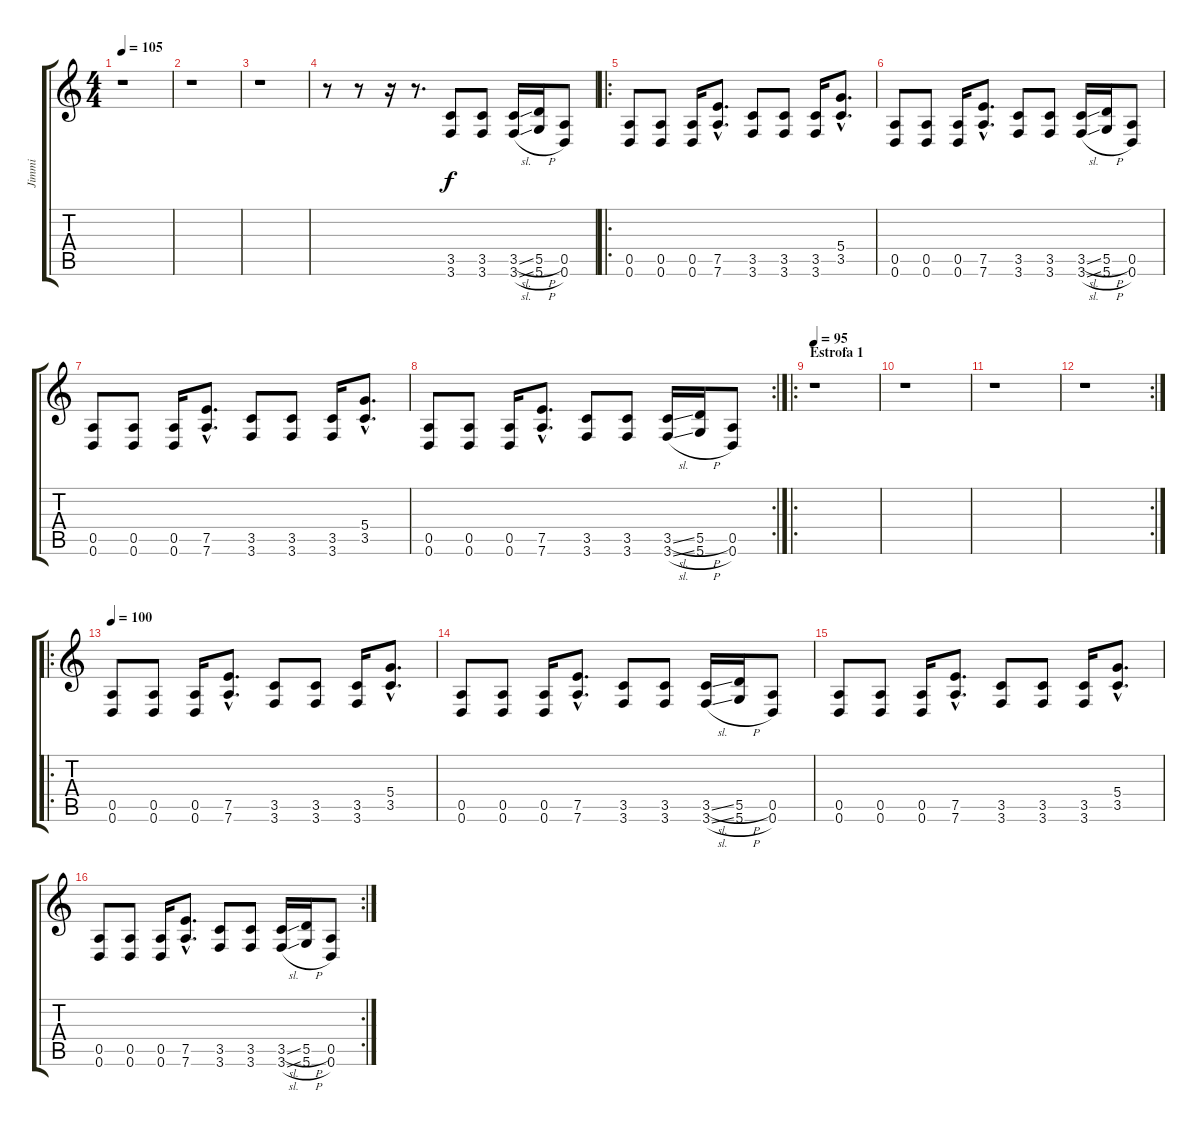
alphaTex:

\track ("Jimmi" "Jimmi") {instrument distortionguitar}
\staff {score tabs}
\tuning (E4 B3 G3 D3 A2 D2) {hide}
\ts (4 4)
\tempo 105
\clef g2
\ks c
r.1{dy f instrument distortionguitar} |
r.1 |
r.1 |
r.8 r.8 r.16 r.8{d} (3.5 3.6).8 (3.5 3.6).8 (3.5{sl} 3.6{sl}).16 (5.5{h} 5.6{h}).16 (0.5 0.6).8 |
\ro
(0.5 0.6).8 (0.5 0.6).8 (0.5 0.6).16 (7.5{hac} 7.6{hac}).8{d} (3.5 3.6).8 (3.5 3.6).8 (3.5 3.6).16 (5.4{hac} 3.5{hac}).8{d} |
(0.5 0.6).8 (0.5 0.6).8 (0.5 0.6).16 (7.5{hac} 7.6{hac}).8{d} (3.5 3.6).8 (3.5 3.6).8 (3.5{sl} 3.6{sl}).16 (5.5{h} 5.6{h}).16 (0.5 0.6).8 |
(0.5 0.6).8 (0.5 0.6).8 (0.5 0.6).16 (7.5{hac} 7.6{hac}).8{d} (3.5 3.6).8 (3.5 3.6).8 (3.5 3.6).16 (5.4{hac} 3.5{hac}).8{d} |
\rc 2
(0.5 0.6).8 (0.5 0.6).8 (0.5 0.6).16 (7.5{hac} 7.6{hac}).8{d} (3.5 3.6).8 (3.5 3.6).8 (3.5{sl} 3.6{sl}).16 (5.5{h} 5.6{h}).16 (0.5 0.6).8 |
\ro
\section ("" "Estrofa 1")
\tempo 95
r.1 |
r.1 |
r.1 |
\rc 2
r.1 |
\ro
\tempo 100
(0.5 0.6).8 (0.5 0.6).8 (0.5 0.6).16 (7.5{hac} 7.6{hac}).8{d} (3.5 3.6).8 (3.5 3.6).8 (3.5 3.6).16 (5.4{hac} 3.5{hac}).8{d} |
(0.5 0.6).8 (0.5 0.6).8 (0.5 0.6).16 (7.5{hac} 7.6{hac}).8{d} (3.5 3.6).8 (3.5 3.6).8 (3.5{sl} 3.6{sl}).16 (5.5{h} 5.6{h}).16 (0.5 0.6).8 |
(0.5 0.6).8 (0.5 0.6).8 (0.5 0.6).16 (7.5{hac} 7.6{hac}).8{d} (3.5 3.6).8 (3.5 3.6).8 (3.5 3.6).16 (5.4{hac} 3.5{hac}).8{d} |
\rc 2
(0.5 0.6).8 (0.5 0.6).8 (0.5 0.6).16 (7.5{hac} 7.6{hac}).8{d} (3.5 3.6).8 (3.5 3.6).8 (3.5{sl} 3.6{sl}).16 (5.5{h} 5.6{h}).16 (0.5 0.6).8
